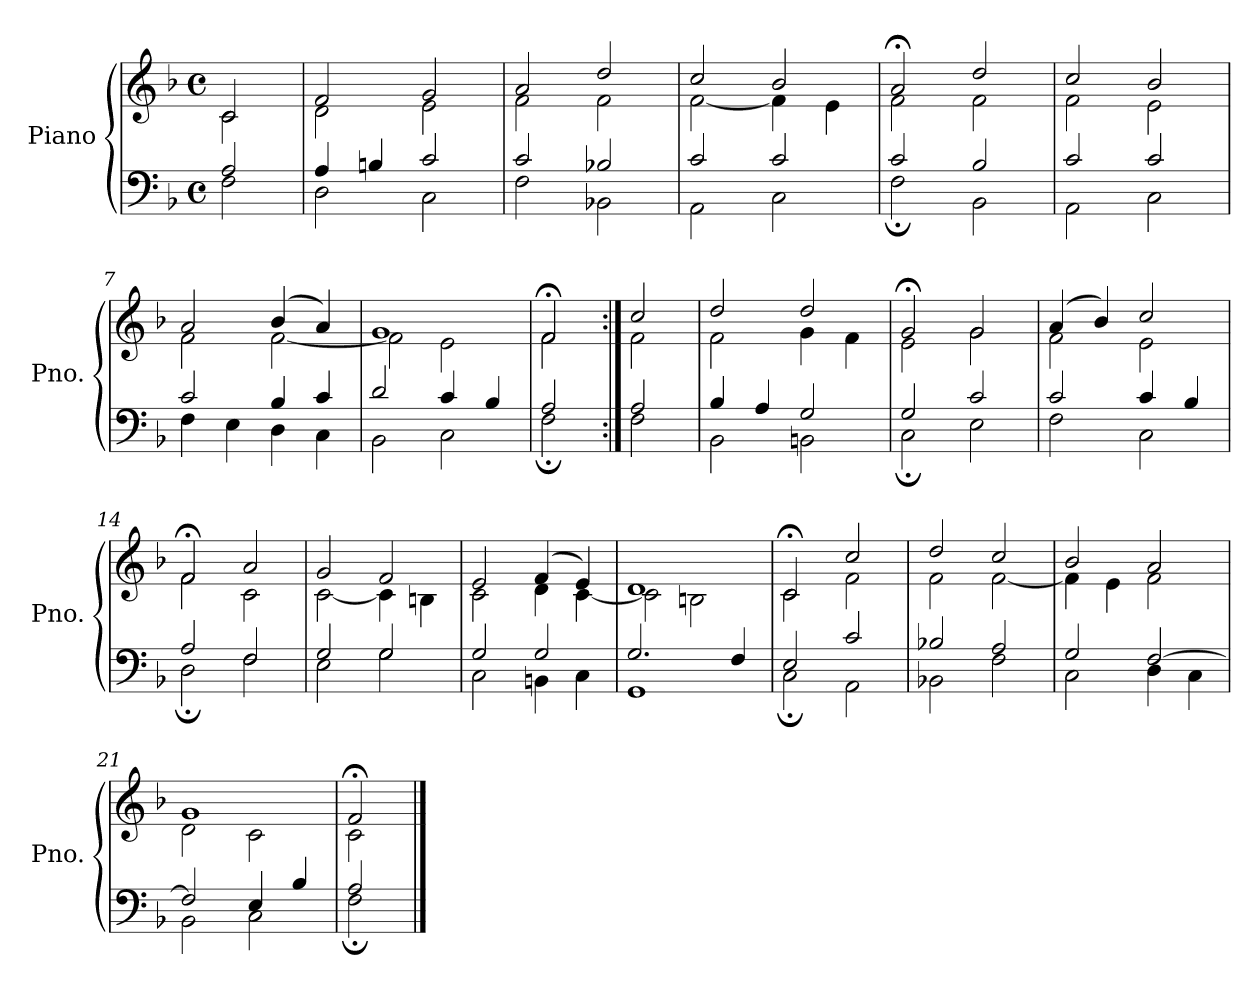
**kern	**kern
*part1	*part1
*staff2	*staff1
*I"Piano	*
*I'Pno.	*
*clefF4	*clefG2
*k[b-]	*k[b-]
*M4/4	*M4/4
*met(c)	*met(c)
=1	=1
*^	*^
2A/	2F\	2c/	2c\
=2	=2	=2	=2
4A/	2D\	2f/	2d\
4Bn/	.	.	.
2c/	2C\	2g/	2e\
=3	=3	=3	=3
2c/	2F\	2a/	2f\
2B-X/	2BB-X\	2dd/	2f\
=4	=4	=4	=4
2c/	2AA\	2cc/	[2f\
2c/	2C\	2b-/	4f\]
.	.	.	4e\
=5	=5	=5	=5
2c/	2F;\	2a;</	2f\
2B-/	2BB-\	2dd/	2f\
=6	=6	=6	=6
2c/	2AA\	2cc/	2f\
2c/	2C\	2b-/	2e\
=7	=7	=7	=7
2c/	4F\	2a/	2f\
.	4E\	.	.
4B-/	4D\	(4b-/	[2f\
4c/	4C\	4a/)	.
=8	=8	=8	=8
2d/	2BB-\	1g	2f\]
4c/	2C\	.	2e\
4B-/	.	.	.
!!LO:LB:g=z	!!
=9	=9	=9	=9
2A/	2F;\	2f;</	2f\
=10:|!	=10:|!	=10:|!	=10:|!
2A/	2F\	2cc/	2f\
=11	=11	=11	=11
4B-/	2BB-\	2dd/	2f\
4A/	.	.	.
2G/	2BBn\	2dd/	4g\
.	.	.	4f\
=12	=12	=12	=12
2G/	2C;\	2g;</	2e\
2c/	2E\	2g/	2g\
=13	=13	=13	=13
2c/	2F\	(4a/	2f\
.	.	4b-/)	.
4c/	2C\	2cc/	2e\
4B-/	.	.	.
=14	=14	=14	=14
2A/	2D;\	2f;</	2f\
2F/	2F\	2a/	2c\
=15	=15	=15	=15
2G/	2E\	2g/	[2c\
2G/	2G\	2f/	4c\]
.	.	.	4Bn\
=16	=16	=16	=16
2G/	2C\	2e/	2c\
2G/	4BBn\	(4f/	4d\
.	4C\	4e/)	[4c\
!!LO:LB:g=z	!!
=17	=17	=17	=17
2.G/	1GG	1d	2c\]
.	.	.	2Bn\
4F/	.	.	.
=18	=18	=18	=18
2E/	2C;\	2c;</	2c\
2c/	2AA\	2cc/	2f\
=19	=19	=19	=19
2B-X/	2BB-X\	2dd/	2f\
2A/	2F\	2cc/	[2f\
=20	=20	=20	=20
2G/	2C\	2b-/	4f\]
.	.	.	4e\
[2F/	4D\	2a/	2f\
.	4C\	.	.
=21	=21	=21	=21
2F/]	2BB-\	1g	2d\
4E/	2C\	.	2c\
4B-/	.	.	.
=22	=22	=22	=22
2A/	2F;\	2f;</	2c\
*v	*v	*	*
*	*v	*v
==	==
*-	*-
